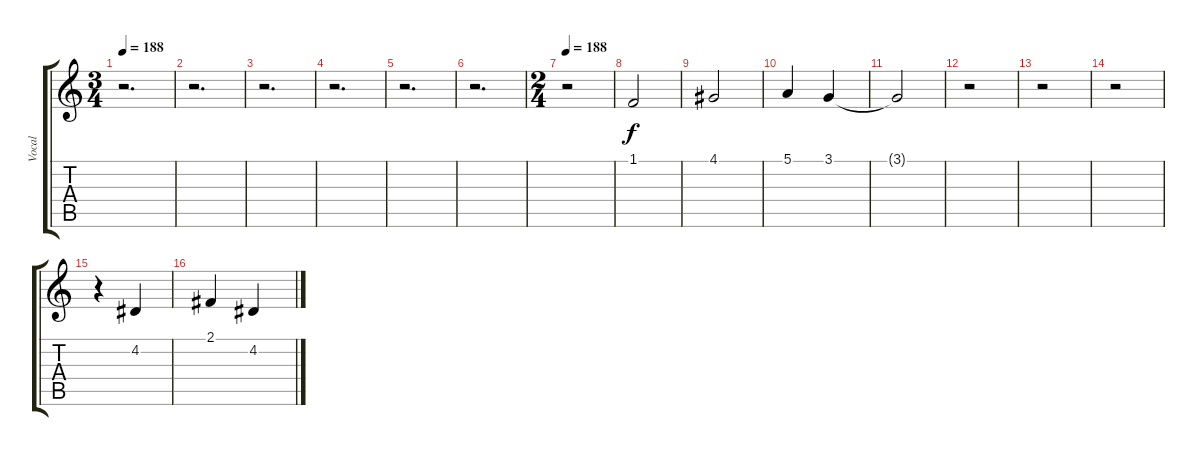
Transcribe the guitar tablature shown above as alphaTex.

\track ("Vocal" "Vocal") {instrument viola}
\staff {score tabs}
\tuning (E4 B3 G3 D3 A2 E2) {hide}
\ts (3 4)
\tempo 188
\clef g2
\ks c
r.2{d dy f} |
r.2{d} |
r.2{d} |
r.2{d} |
r.2{d} |
r.2{d} |
\ts (2 4)
\tempo 188
r.2 |
1.1.2 |
4.1.2 |
5.1.4 3.1.4 |
3.1{t}.2 |
r.2 |
r.2 |
r.2 |
r.4 4.2.4 |
2.1.4 4.2.4
